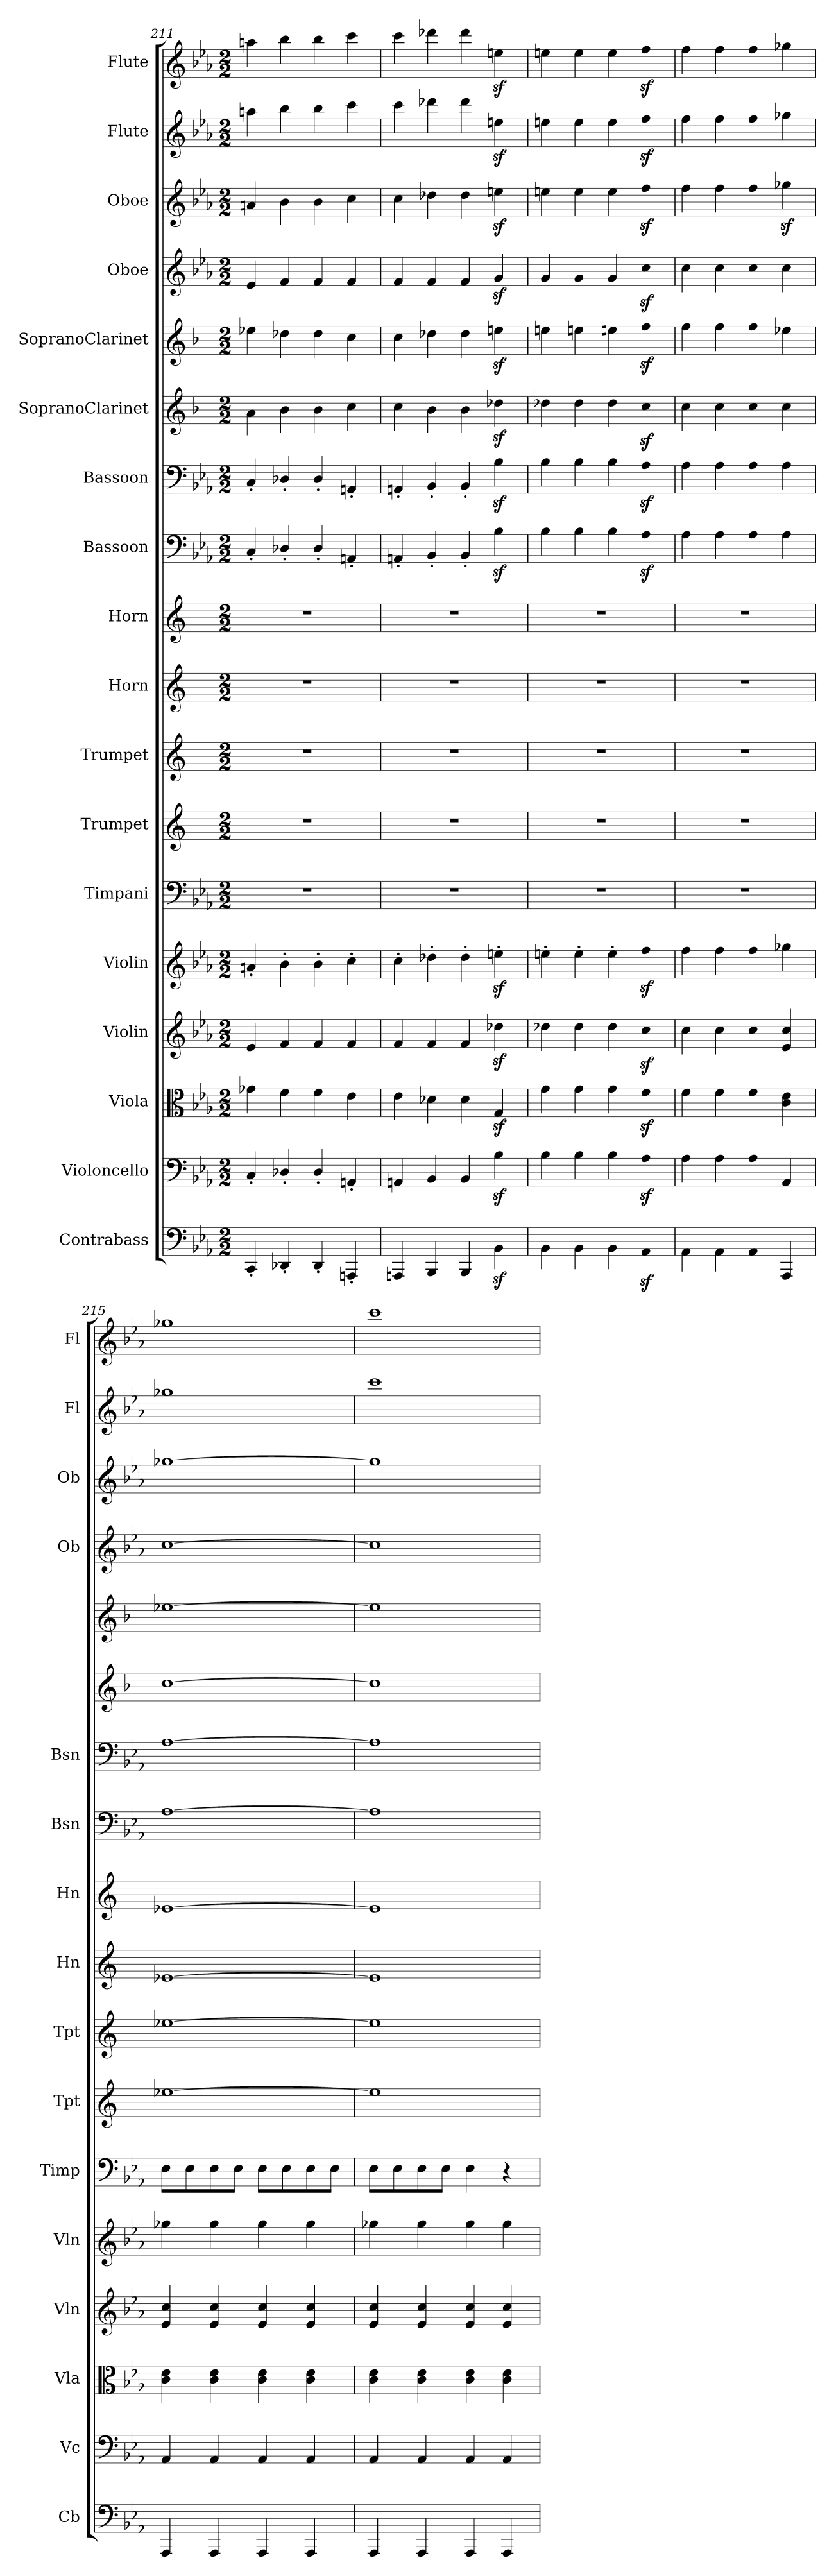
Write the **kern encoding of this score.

**kern	**kern	**kern	**kern	**kern	**kern	**kern	**kern	**kern	**kern	**kern	**kern	**kern	**kern	**kern	**kern	**kern	**kern
*part18	*part17	*part16	*part15	*part14	*part13	*part12	*part11	*part10	*part9	*part8	*part7	*part6	*part5	*part4	*part3	*part2	*part1
*staff18	*staff17	*staff16	*staff15	*staff14	*staff13	*staff12	*staff11	*staff10	*staff9	*staff8	*staff7	*staff6	*staff5	*staff4	*staff3	*staff2	*staff1
*I"Contrabass	*I"Violoncello	*I"Viola	*I"Violin	*I"Violin	*I"Timpani	*I"Trumpet	*I"Trumpet	*I"Horn	*I"Horn	*I"Bassoon	*I"Bassoon	*I"SopranoClarinet	*I"SopranoClarinet	*I"Oboe	*I"Oboe	*I"Flute	*I"Flute
*I'Cb	*I'Vc	*I'Vla	*I'Vln	*I'Vln	*I'Timp	*I'Tpt	*I'Tpt	*I'Hn	*I'Hn	*I'Bsn	*I'Bsn	*	*	*I'Ob	*I'Ob	*I'Fl	*I'Fl
*clefF4	*clefF4	*clefC3	*clefG2	*clefG2	*clefF4	*clefG2	*clefG2	*clefG2	*clefG2	*clefF4	*clefF4	*clefG2	*clefG2	*clefG2	*clefG2	*clefG2	*clefG2
*k[b-e-a-]	*k[b-e-a-]	*k[b-e-a-]	*k[b-e-a-]	*k[b-e-a-]	*k[b-e-a-]	*k[]	*k[]	*k[]	*k[]	*k[b-e-a-]	*k[b-e-a-]	*k[b-]	*k[b-]	*k[b-e-a-]	*k[b-e-a-]	*k[b-e-a-]	*k[b-e-a-]
*M2/2	*M2/2	*M2/2	*M2/2	*M2/2	*M2/2	*M2/2	*M2/2	*M2/2	*M2/2	*M2/2	*M2/2	*M2/2	*M2/2	*M2/2	*M2/2	*M2/2	*M2/2
=211	=211	=211	=211	=211	=211	=211	=211	=211	=211	=211	=211	=211	=211	=211	=211	=211	=211
4CC'/	4C'/	4g-X\	4e-/	4an'/	1r	1r	1r	1r	1r	4C'/	4C'/	4a\	4ee-X\	4e-/	4an/	4aan\	4aan\
4DD-X'/	4D-X'/	4f\	4f/	4b-'\	.	.	.	.	.	4D-X'/	4D-X'/	4b-\	4dd-X\	4f/	4b-\	4bb-\	4bb-\
4DD-'/	4D-'/	4f\	4f/	4b-'\	.	.	.	.	.	4D-'/	4D-'/	4b-\	4dd-\	4f/	4b-\	4bb-\	4bb-\
4AAAn'/	4AAn'/	4e-\	4f/	4cc'\	.	.	.	.	.	4AAn'/	4AAn'/	4cc\	4cc\	4f/	4cc\	4ccc\	4ccc\
=212	=212	=212	=212	=212	=212	=212	=212	=212	=212	=212	=212	=212	=212	=212	=212	=212	=212
4AAAn/	4AAn/	4e-\	4f/	4cc'\	1r	1r	1r	1r	1r	4AAn'/	4AAn'/	4cc\	4cc\	4f/	4cc\	4ccc\	4ccc\
4BBB-/	4BB-/	4d-X\	4f/	4dd-X'\	.	.	.	.	.	4BB-'/	4BB-'/	4b-\	4dd-X\	4f/	4dd-X\	4ddd-X\	4ddd-X\
4BBB-/	4BB-/	4d-\	4f/	4dd-'\	.	.	.	.	.	4BB-'/	4BB-'/	4b-\	4dd-\	4f/	4dd-\	4ddd-\	4ddd-\
4BB-z\	4B-z\	4Gz/	4dd-Xz\	4eenz'\	.	.	.	.	.	4B-z\	4B-z\	4dd-Xz\	4eenz\	4gz/	4eenz\	4eenz\	4eenz\
=213	=213	=213	=213	=213	=213	=213	=213	=213	=213	=213	=213	=213	=213	=213	=213	=213	=213
4BB-\	4B-\	4g\	4dd-X\	4een'\	1r	1r	1r	1r	1r	4B-\	4B-\	4dd-X\	4een\	4g/	4een\	4een\	4een\
4BB-\	4B-\	4g\	4dd-\	4ee'\	.	.	.	.	.	4B-\	4B-\	4dd-\	4een\	4g/	4ee\	4ee\	4ee\
4BB-\	4B-\	4g\	4dd-\	4ee'\	.	.	.	.	.	4B-\	4B-\	4dd-\	4een\	4g/	4ee\	4ee\	4ee\
4AA-z\	4A-z\	4fz\	4ccz\	4ffz\	.	.	.	.	.	4A-z\	4A-z\	4ccz\	4ffz\	4ccz\	4ffz\	4ffz\	4ffz\
=214	=214	=214	=214	=214	=214	=214	=214	=214	=214	=214	=214	=214	=214	=214	=214	=214	=214
4AA-\	4A-\	4f\	4cc\	4ff\	1r	1r	1r	1r	1r	4A-\	4A-\	4cc\	4ff\	4cc\	4ff\	4ff\	4ff\
4AA-\	4A-\	4f\	4cc\	4ff\	.	.	.	.	.	4A-\	4A-\	4cc\	4ff\	4cc\	4ff\	4ff\	4ff\
4AA-\	4A-\	4f\	4cc\	4ff\	.	.	.	.	.	4A-\	4A-\	4cc\	4ff\	4cc\	4ff\	4ff\	4ff\
4AAA-/	4AA-/	4c\ 4e-\	4e-/ 4cc/	4gg-X\	.	.	.	.	.	4A-\	4A-\	4cc\	4ee-X\	4cc\	4gg-Xz\	4gg-X\	4gg-X\
=215	=215	=215	=215	=215	=215	=215	=215	=215	=215	=215	=215	=215	=215	=215	=215	=215	=215
4AAA-/	4AA-/	4c\ 4e-\	4e-/ 4cc/	4gg-X\	8E-\L	[1ee-X\	[1ee-X\	[1e-X\	[1e-X\	[1A-\	[1A-\	[1cc\	[1ee-X\	[1cc\	[1gg-X\	1gg-X\	1gg-X\
.	.	.	.	.	8E-\	.	.	.	.	.	.	.	.	.	.	.	.
4AAA-/	4AA-/	4c\ 4e-\	4e-/ 4cc/	4gg-\	8E-\	.	.	.	.	.	.	.	.	.	.	.	.
.	.	.	.	.	8E-\J	.	.	.	.	.	.	.	.	.	.	.	.
4AAA-/	4AA-/	4c\ 4e-\	4e-/ 4cc/	4gg-\	8E-\L	.	.	.	.	.	.	.	.	.	.	.	.
.	.	.	.	.	8E-\	.	.	.	.	.	.	.	.	.	.	.	.
4AAA-/	4AA-/	4c\ 4e-\	4e-/ 4cc/	4gg-\	8E-\	.	.	.	.	.	.	.	.	.	.	.	.
.	.	.	.	.	8E-\J	.	.	.	.	.	.	.	.	.	.	.	.
=216	=216	=216	=216	=216	=216	=216	=216	=216	=216	=216	=216	=216	=216	=216	=216	=216	=216
4AAA-/	4AA-/	4c\ 4e-\	4e-/ 4cc/	4gg-X\	8E-\L	1ee-\]	1ee-\]	1e-\]	1e-\]	1A-\]	1A-\]	1cc\]	1ee-\]	1cc\]	1gg-\]	1ccc\	1ccc\
.	.	.	.	.	8E-\	.	.	.	.	.	.	.	.	.	.	.	.
4AAA-/	4AA-/	4c\ 4e-\	4e-/ 4cc/	4gg-\	8E-\	.	.	.	.	.	.	.	.	.	.	.	.
.	.	.	.	.	8E-\J	.	.	.	.	.	.	.	.	.	.	.	.
4AAA-/	4AA-/	4c\ 4e-\	4e-/ 4cc/	4gg-\	4E-\	.	.	.	.	.	.	.	.	.	.	.	.
4AAA-/	4AA-/	4c\ 4e-\	4e-/ 4cc/	4gg-\	4r	.	.	.	.	.	.	.	.	.	.	.	.
=	=	=	=	=	=	=	=	=	=	=	=	=	=	=	=	=	=
*-	*-	*-	*-	*-	*-	*-	*-	*-	*-	*-	*-	*-	*-	*-	*-	*-	*-
